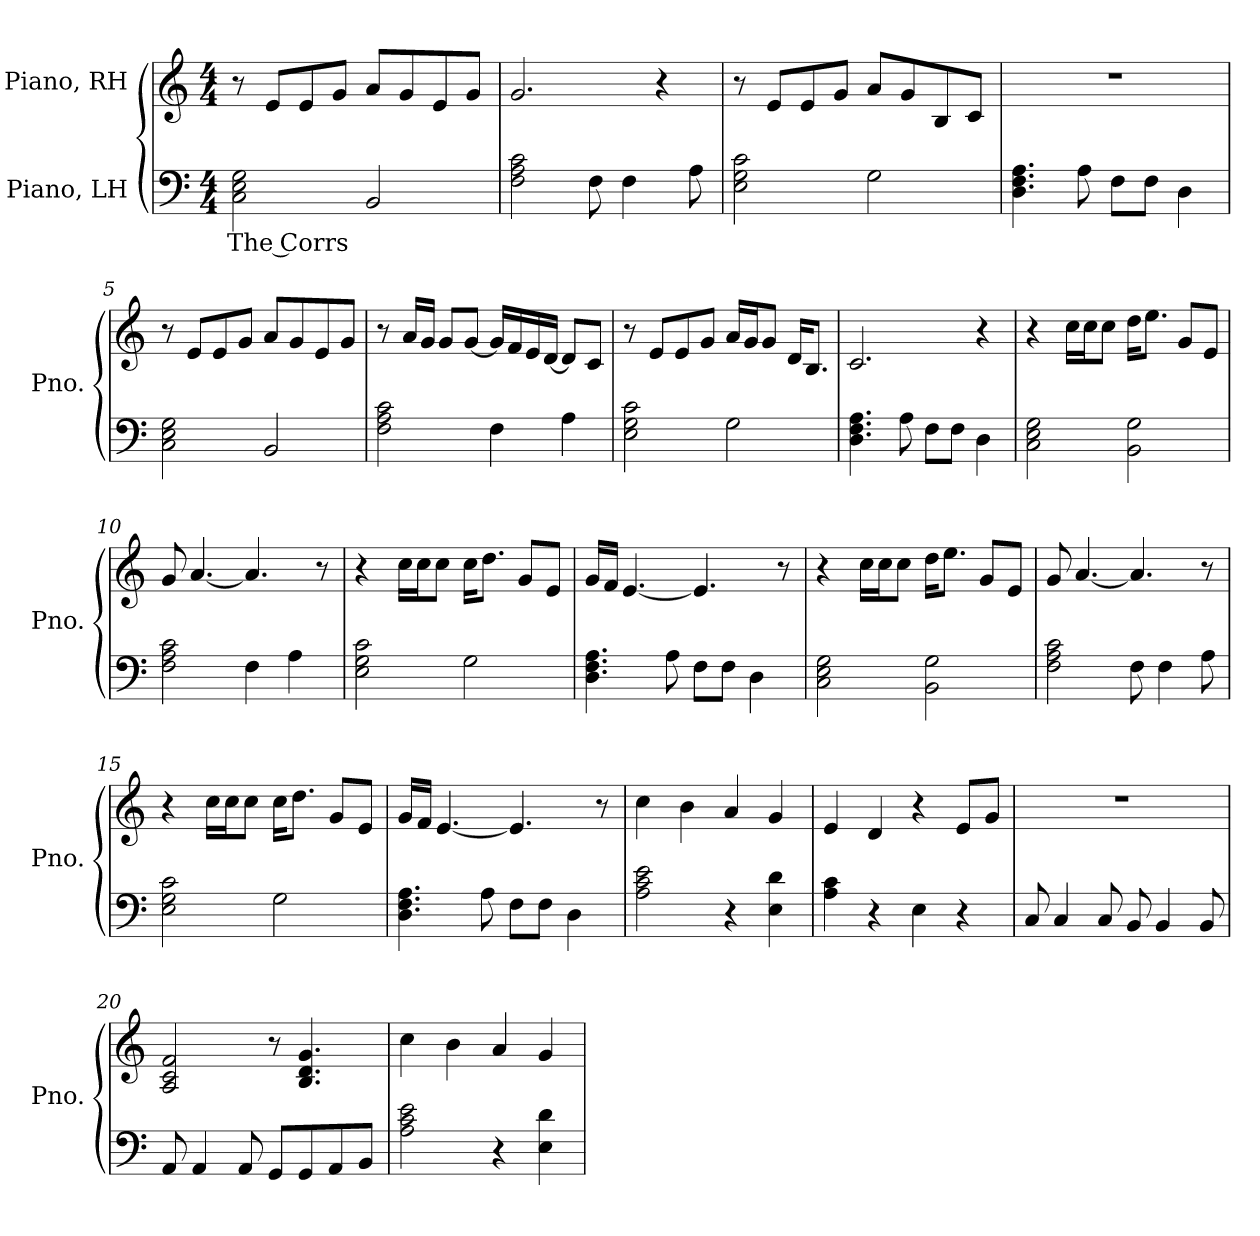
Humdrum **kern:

**kern	**text	**kern
*part2	*part2	*part1
*staff2	*staff2	*staff1
*I"Piano, LH	*	*I"Piano, RH
*I'Pno.	*	*I'Pno.
*clefF4	*	*clefG2
*k[]	*	*k[]
*M4/4	*	*M4/4
*MM90	*	*MM90
=1	=1	=1
!	!LO:LY:b	!
2C\ 2E\ 2G\	The Corrs	8r
.	.	8e/L
.	.	8e/
.	.	8g/J
2BB/	.	8a/L
.	.	8g/
.	.	8e/
.	.	8g/J
=2	=2	=2
2F\ 2A\ 2c\	.	2.g/
8F\	.	.
4F\	.	.
.	.	4r
8A\	.	.
=3	=3	=3
2E\ 2G\ 2c\	.	8r
.	.	8e/L
.	.	8e/
.	.	8g/J
2G\	.	8a/L
.	.	8g/
.	.	8B/
.	.	8c/J
=4	=4	=4
4.D\ 4.F\ 4.A\	.	1r
8A\	.	.
8F\L	.	.
8F\J	.	.
4D\	.	.
=5	=5	=5
2C\ 2E\ 2G\	.	8r
.	.	8e/L
.	.	8e/
.	.	8g/J
2BB/	.	8a/L
.	.	8g/
.	.	8e/
.	.	8g/J
!!LO:LB:g=z
=6	=6	=6
2F\ 2A\ 2c\	.	8r
.	.	16a/LL
.	.	16g/JJ
.	.	8g/L
.	.	[8g/J
4F\	.	16g/LL]
.	.	16f/
.	.	16e/
.	.	[16d/JJ
4A\	.	8d/L]
.	.	8c/J
=7	=7	=7
2E\ 2G\ 2c\	.	8r
.	.	8e/L
.	.	8e/
.	.	8g/J
2G\	.	16a/LL
.	.	16g/J
.	.	8g/J
.	.	16d/KL
.	.	8.B/J
=8	=8	=8
4.D\ 4.F\ 4.A\	.	2.c/
8A\	.	.
8F\L	.	.
8F\J	.	.
4D\	.	4r
=9	=9	=9
2C\ 2E\ 2G\	.	4r
.	.	16cc\LL
.	.	16cc\J
.	.	8cc\J
2BB\ 2G\	.	16dd\KL
.	.	8.ee\J
.	.	8g/L
.	.	8e/J
=10	=10	=10
2F\ 2A\ 2c\	.	8g/
.	.	[4.a/
4F\	.	4.a/]
4A\	.	.
.	.	8r
!!LO:LB:g=z
=11	=11	=11
2E\ 2G\ 2c\	.	4r
.	.	16cc\LL
.	.	16cc\J
.	.	8cc\J
2G\	.	16cc\KL
.	.	8.dd\J
.	.	8g/L
.	.	8e/J
=12	=12	=12
4.D\ 4.F\ 4.A\	.	16g/LL
.	.	16f/JJ
.	.	[4.e/
8A\	.	.
8F\L	.	4.e/]
8F\J	.	.
4D\	.	.
.	.	8r
=13	=13	=13
2C\ 2E\ 2G\	.	4r
.	.	16cc\LL
.	.	16cc\J
.	.	8cc\J
2BB\ 2G\	.	16dd\KL
.	.	8.ee\J
.	.	8g/L
.	.	8e/J
=14	=14	=14
2F\ 2A\ 2c\	.	8g/
.	.	[4.a/
8F\	.	4.a/]
4F\	.	.
8A\	.	8r
=15	=15	=15
2E\ 2G\ 2c\	.	4r
.	.	16cc\LL
.	.	16cc\J
.	.	8cc\J
2G\	.	16cc\KL
.	.	8.dd\J
.	.	8g/L
.	.	8e/J
!!LO:LB:g=z
=16	=16	=16
4.D\ 4.F\ 4.A\	.	16g/LL
.	.	16f/JJ
.	.	[4.e/
8A\	.	.
8F\L	.	4.e/]
8F\J	.	.
4D\	.	.
.	.	8r
=17	=17	=17
2A\ 2c\ 2e\	.	4cc\
.	.	4b\
4r	.	4a/
4E\ 4d\	.	4g/
=18	=18	=18
4A\ 4c\	.	4e/
4r	.	4d/
4E\	.	4r
4r	.	8e/L
.	.	8g/J
=19	=19	=19
8C/	.	1r
4C/	.	.
8C/	.	.
8BB/	.	.
4BB/	.	.
8BB/	.	.
=20	=20	=20
8AA/	.	2A/ 2c/ 2f/
4AA/	.	.
8AA/	.	.
8GG/L	.	8r
8GG/	.	4.B/ 4.d/ 4.g/
8AA/	.	.
8BB/J	.	.
=21	=21	=21
2A\ 2c\ 2e\	.	4cc\
.	.	4b\
4r	.	4a/
4E\ 4d\	.	4g/
=	=	=
*-	*-	*-
